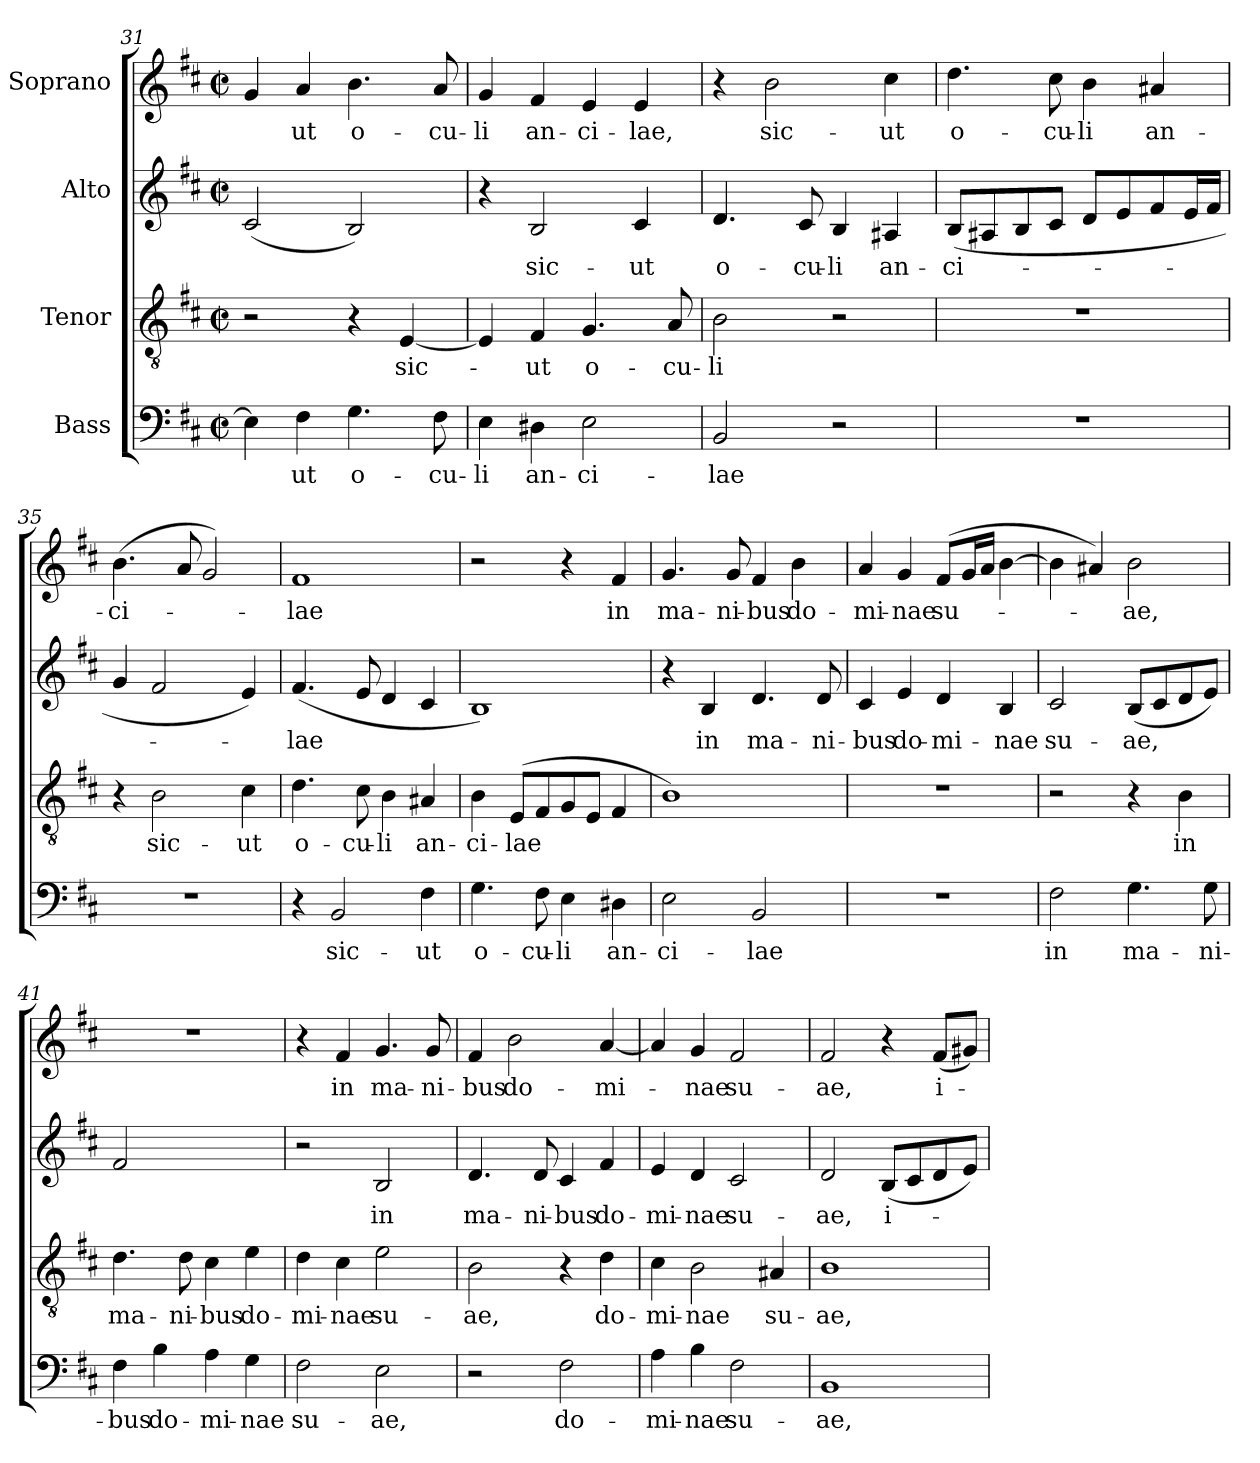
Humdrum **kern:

**kern	**text	**kern	**text	**kern	**text	**kern	**text
*part4	*part4	*part3	*part3	*part2	*part2	*part1	*part1
*staff4	*staff4	*staff3	*staff3	*staff2	*staff2	*staff1	*staff1
*I"Bass	*	*I"Tenor	*	*I"Alto	*	*I"Soprano	*
!!LO:LB:g=z
*clefF4	*	*clefGv2	*	*clefG2	*	*clefG2	*
*k[f#c#]	*	*k[f#c#]	*	*k[f#c#]	*	*k[f#c#]	*
*b:	*	*b:	*	*b:	*	*b:	*
*M2/2	*	*M2/2	*	*M2/2	*	*M2/2	*
*met(c|)	*	*met(c|)	*	*met(c|)	*	*met(c|)	*
=31	=31	=31	=31	=31	=31	=31	=31
4E\]	.	2r	.	(2c#/	.	4g/	.
4F#\	-ut	.	.	.	.	4a/	-ut
4.G\	o-	4r	.	2B/)	.	4.b\	o-
.	.	[4E/	sic-	.	.	.	.
8F#\	-cu-	.	.	.	.	8a/	-cu-
=32	=32	=32	=32	=32	=32	=32	=32
4E\	-li	4E/]	.	4r	.	4g/	-li
4D#X\	an-	4F#/	-ut	2B/	sic-	4f#/	an-
2E\	-ci-	4.G/	o-	.	.	4e/	-ci-
.	.	.	.	4c#/	-ut	4e/	-lae,
.	.	8A/	-cu-	.	.	.	.
=33	=33	=33	=33	=33	=33	=33	=33
2BB/	-lae	2B\	-li	4.d/	o-	4r	.
.	.	.	.	.	.	2b\	sic-
.	.	.	.	8c#/	-cu-	.	.
2r	.	2r	.	4B/	-li	.	.
.	.	.	.	4A#X/	an-	4cc#\	-ut
=34	=34	=34	=34	=34	=34	=34	=34
1r	.	1r	.	(8B/L	-ci-	4.dd\	o-
.	.	.	.	8A#X/	.	.	.
.	.	.	.	8B/	.	.	.
.	.	.	.	8c#/J	.	8cc#\	-cu-
.	.	.	.	8d/L	.	4b\	-li
.	.	.	.	8e/	.	.	.
.	.	.	.	8f#/	.	4a#X/	an-
.	.	.	.	16e/L	.	.	.
.	.	.	.	16f#/JJ	.	.	.
=35	=35	=35	=35	=35	=35	=35	=35
1r	.	4r	.	4g/	.	(4.b\	-ci-
.	.	2B\	sic-	2f#/	.	.	.
.	.	.	.	.	.	8a/	.
.	.	.	.	.	.	2g/)	.
.	.	4c#\	-ut	4e/)	.	.	.
!!LO:LB:g=z
=36	=36	=36	=36	=36	=36	=36	=36
4r	.	4.d\	o-	(4.f#/	-lae	1f#	-lae
2BB/	sic-	.	.	.	.	.	.
.	.	8c#\	-cu-	8e/	.	.	.
.	.	4B\	-li	4d/	.	.	.
4F#\	-ut	4A#X/	an-	4c#/	.	.	.
=37	=37	=37	=37	=37	=37	=37	=37
4.G\	o-	4B\	-ci-	1B)	.	2r	.
.	.	(8E/L	-lae	.	.	.	.
8F#\	-cu-	8F#/	.	.	.	.	.
4E\	-li	8G/	.	.	.	4r	.
.	.	8E/J	.	.	.	.	.
4D#X\	an-	4F#/	.	.	.	4f#/	in
=38	=38	=38	=38	=38	=38	=38	=38
2E\	-ci-	1B)	.	4r	.	4.g/	ma-
.	.	.	.	4B/	in	.	.
.	.	.	.	.	.	8g/	-ni-
2BB/	-lae	.	.	4.d/	ma-	4f#/	-bus
.	.	.	.	.	.	4b\	do-
.	.	.	.	8d/	-ni-	.	.
=39	=39	=39	=39	=39	=39	=39	=39
1r	.	1r	.	4c#/	-bus	4a/	-mi-
.	.	.	.	4e/	do-	4g/	-nae
.	.	.	.	4d/	-mi-	(8f#/L	su-
.	.	.	.	.	.	16g/L	.
.	.	.	.	.	.	16a/JJ	.
.	.	.	.	4B/	-nae	[4b\	.
=40	=40	=40	=40	=40	=40	=40	=40
2F#\	in	2r	.	2c#/	su-	4b\]	.
.	.	.	.	.	.	4a#X/)	.
4.G\	ma-	4r	.	(8B/L	-ae,	2b\	-ae,
.	.	.	.	8c#/	.	.	.
.	.	4B\	in	8d/	.	.	.
8G\	-ni-	.	.	8e/J)	.	.	.
!!LO:PB:g=z
=41	=41	=41	=41	=41	=41	=41	=41
4F#\	-bus	4.d\	ma-	2f#/	.	1r	.
4B\	do-	.	.	.	.	.	.
.	.	8d\	-ni-	.	.	.	.
4A\	-mi-	4c#\	-bus	2ryy	.	.	.
4G\	-nae	4e\	do-	.	.	.	.
=42	=42	=42	=42	=42	=42	=42	=42
2F#\	su-	4d\	-mi-	2r	.	4r	.
.	.	4c#\	-nae	.	.	4f#/	in
2E\	-ae,	2e\	su-	2B/	in	4.g/	ma-
.	.	.	.	.	.	8g/	-ni-
=43	=43	=43	=43	=43	=43	=43	=43
2r	.	2B\	-ae,	4.d/	ma-	4f#/	-bus
.	.	.	.	.	.	2b\	do-
.	.	.	.	8d/	-ni-	.	.
2F#\	do-	4r	.	4c#/	-bus	.	.
.	.	4d\	do-	4f#/	do-	[4a/	-mi-
=44	=44	=44	=44	=44	=44	=44	=44
4A\	-mi-	4c#\	-mi-	4e/	-mi-	4a/]	.
4B\	-nae	2B\	-nae	4d/	-nae	4g/	-nae
2F#\	su-	.	.	2c#/	su-	2f#/	su-
.	.	4A#X/	su-	.	.	.	.
=45	=45	=45	=45	=45	=45	=45	=45
1BB	-ae,	1B	-ae,	2d/	-ae,	2f#/	-ae,
.	.	.	.	(8B/L	i-	4r	.
.	.	.	.	8c#/	.	.	.
.	.	.	.	8d/	.	(8f#/L	i-
.	.	.	.	8e/J)	.	8g#X/J)	.
=	=	=	=	=	=	=	=
*-	*-	*-	*-	*-	*-	*-	*-
